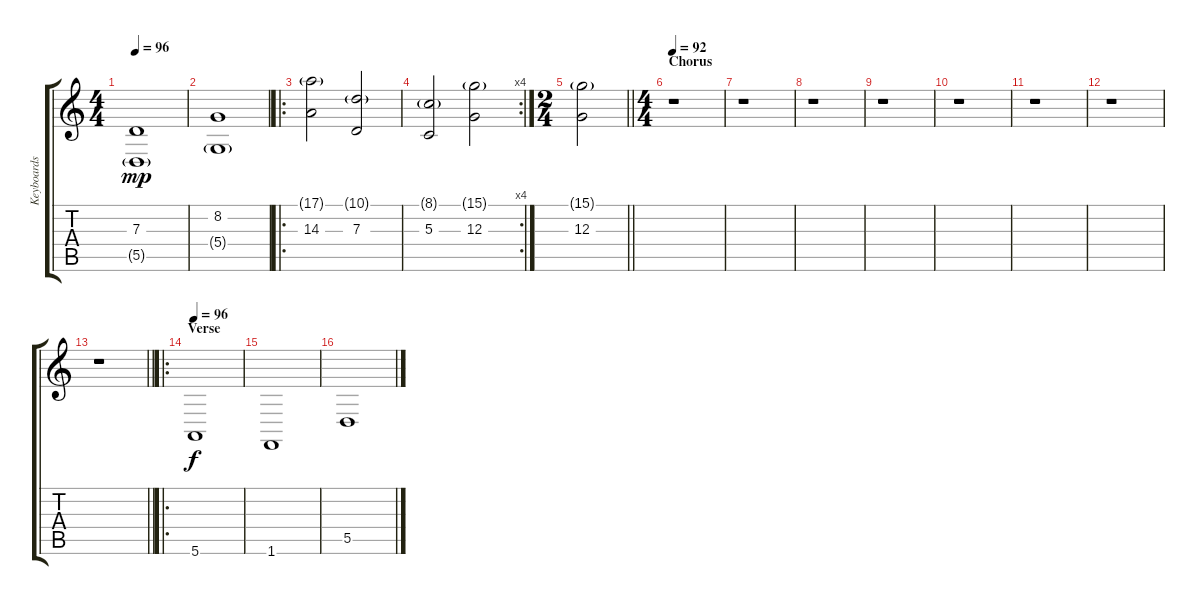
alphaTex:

\track ("Keyboards" "Keyboards") {instrument stringensemble1}
\staff {score tabs}
\tuning (E4 B3 G3 D3 A2 E2) {hide}
\ts (4 4)
\tempo 96
\clef g2
\ks c
(7.3 5.5{g}).1{dy mp} |
(8.2 5.4{g}).1 |
\ro
(17.1{g} 14.3).2{instrument stringensemble2} (10.1{g} 7.3).2 |
\rc 4
(8.1{g} 5.3).2 (15.1{g} 12.3).2 |
\ts (2 4)
\barLineRight lightlight
(15.1{g} 12.3).2 |
\ts (4 4)
\section ("" "Chorus")
\tempo 92
r.1 |
r.1 |
r.1 |
r.1 |
r.1 |
r.1 |
r.1 |
\barLineRight lightlight
r.1 |
\ro
\section ("" "Verse")
\tempo 96
5.6.1{dy f instrument stringensemble1} |
1.6.1 |
5.5.1
